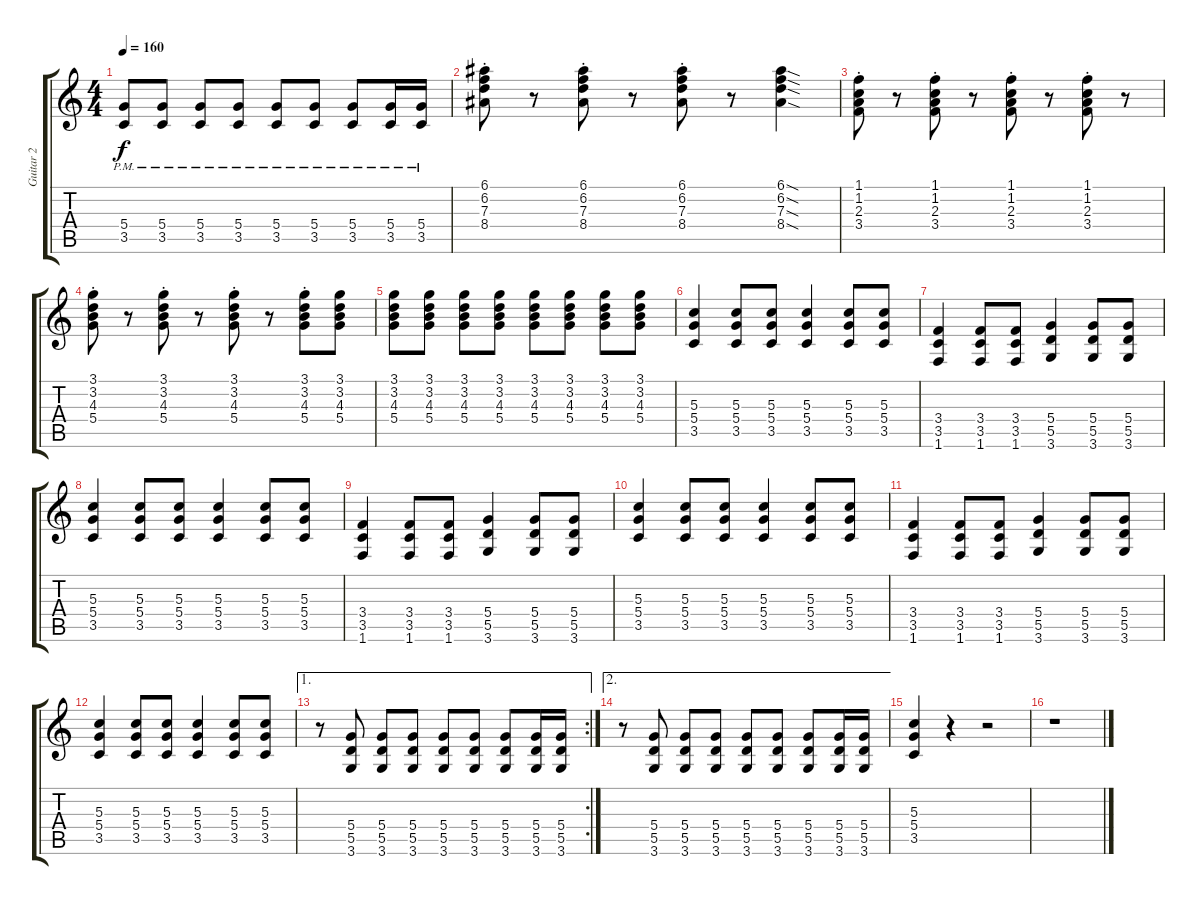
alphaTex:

\track ("Guitar 2" "Guitar 2") {instrument overdrivenguitar}
\staff {score tabs}
\tuning (E4 B3 G3 D3 A2 E2) {hide}
\ts (4 4)
\tempo 160
\clef g2
\ks c
(5.4{pm} 3.5{pm}).8{dy f} (5.4{pm} 3.5{pm}).8 (5.4{pm} 3.5{pm}).8 (5.4{pm} 3.5{pm}).8 (5.4{pm} 3.5{pm}).8 (5.4{pm} 3.5{pm}).8 (5.4{pm} 3.5{pm}).8 (5.4{pm} 3.5{pm}).16 (5.4{pm} 3.5{pm}).16 |
(6.1{st} 6.2{st} 7.3{st} 8.4{st}).8 r.8 (6.1{st} 6.2{st} 7.3{st} 8.4{st}).8 r.8 (6.1{st} 6.2{st} 7.3{st} 8.4{st}).8 r.8 (6.1{sod} 6.2{sod} 7.3{sod} 8.4{sod}).4 |
(1.1{st} 1.2{st} 2.3{st} 3.4{st}).8 r.8 (1.1{st} 1.2{st} 2.3{st} 3.4{st}).8 r.8 (1.1{st} 1.2{st} 2.3{st} 3.4{st}).8 r.8 (1.1{st} 1.2{st} 2.3{st} 3.4{st}).8 r.8 |
(3.1{st} 3.2{st} 4.3{st} 5.4{st}).8 r.8 (3.1{st} 3.2{st} 4.3{st} 5.4{st}).8 r.8 (3.1{st} 3.2{st} 4.3{st} 5.4{st}).8 r.8 (3.1{st} 3.2{st} 4.3{st} 5.4{st}).8 (3.1 3.2 4.3 5.4).8 |
(3.1 3.2 4.3 5.4).8 (3.1 3.2 4.3 5.4).8 (3.1 3.2 4.3 5.4).8 (3.1 3.2 4.3 5.4).8 (3.1 3.2 4.3 5.4).8 (3.1 3.2 4.3 5.4).8 (3.1 3.2 4.3 5.4).8 (3.1 3.2 4.3 5.4).8 |
(5.3 5.4 3.5).4 (5.3 5.4 3.5).8 (5.3 5.4 3.5).8 (5.3 5.4 3.5).4 (5.3 5.4 3.5).8 (5.3 5.4 3.5).8 |
(3.4 3.5 1.6).4 (3.4 3.5 1.6).8 (3.4 3.5 1.6).8 (5.4 5.5 3.6).4 (5.4 5.5 3.6).8 (5.4 5.5 3.6).8 |
(5.3 5.4 3.5).4 (5.3 5.4 3.5).8 (5.3 5.4 3.5).8 (5.3 5.4 3.5).4 (5.3 5.4 3.5).8 (5.3 5.4 3.5).8 |
(3.4 3.5 1.6).4 (3.4 3.5 1.6).8 (3.4 3.5 1.6).8 (5.4 5.5 3.6).4 (5.4 5.5 3.6).8 (5.4 5.5 3.6).8 |
(5.3 5.4 3.5).4 (5.3 5.4 3.5).8 (5.3 5.4 3.5).8 (5.3 5.4 3.5).4 (5.3 5.4 3.5).8 (5.3 5.4 3.5).8 |
(3.4 3.5 1.6).4 (3.4 3.5 1.6).8 (3.4 3.5 1.6).8 (5.4 5.5 3.6).4 (5.4 5.5 3.6).8 (5.4 5.5 3.6).8 |
(5.3 5.4 3.5).4 (5.3 5.4 3.5).8 (5.3 5.4 3.5).8 (5.3 5.4 3.5).4 (5.3 5.4 3.5).8 (5.3 5.4 3.5).8 |
\ae 1
\rc 2
r.8 (5.4 5.5 3.6).8 (5.4 5.5 3.6).8 (5.4 5.5 3.6).8 (5.4 5.5 3.6).8 (5.4 5.5 3.6).8 (5.4 5.5 3.6).8 (5.4 5.5 3.6).16 (5.4 5.5 3.6).16{volume 13} |
\ae 2
r.8 (5.4 5.5 3.6).8 (5.4 5.5 3.6).8 (5.4 5.5 3.6).8 (5.4 5.5 3.6).8 (5.4 5.5 3.6).8 (5.4 5.5 3.6).8 (5.4 5.5 3.6).16 (5.4 5.5 3.6).16 |
(5.3 5.4 3.5).4 r.4 r.2 |
r.1
